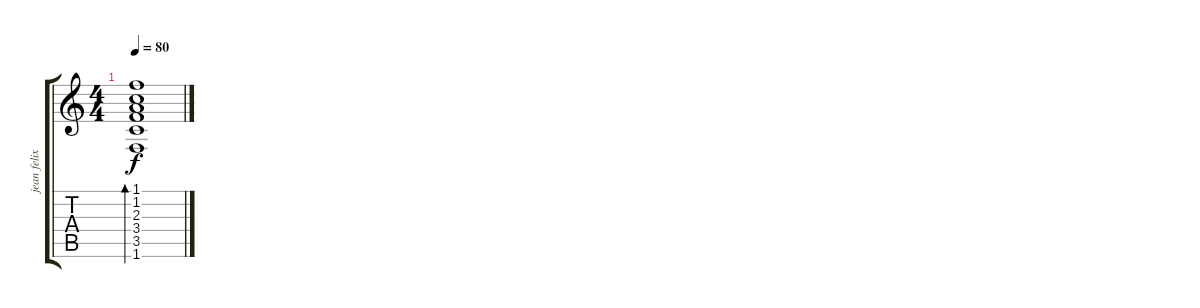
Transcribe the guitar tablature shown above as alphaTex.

\track ("jean felix lalanne" "jean felix") {instrument acousticguitarnylon}
\staff {score tabs}
\tuning (E4 B3 G3 D3 A2 E2) {hide}
\ts (4 4)
\tempo 80
\clef g2
\ks c
(1.1 1.2 2.3 3.4 3.5 1.6).1{bd 240 dy f}
